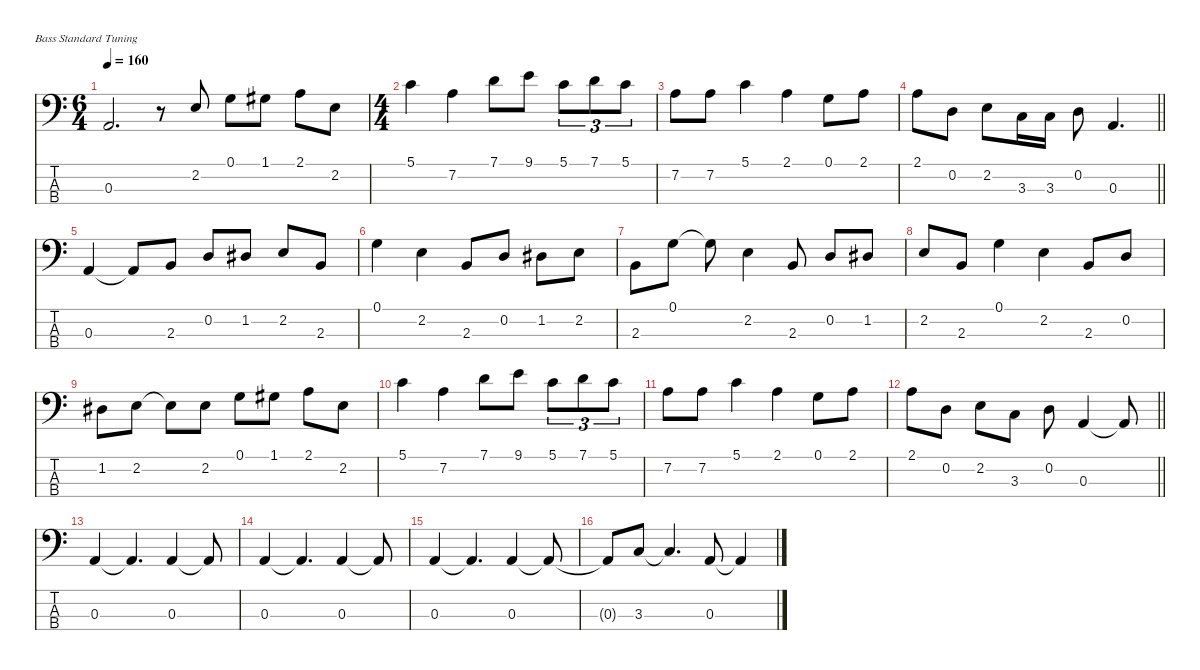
\defaultSystemsLayout 4
\hideDynamics
\bracketExtendMode nobrackets
\singleTrackTrackNamePolicy hidden
\multiTrackTrackNamePolicy hidden
\firstSystemTrackNameMode fullname
\firstSystemTrackNameOrientation horizontal
\otherSystemsTrackNameOrientation horizontal
\track ("Bass" "el.bs.") {defaultSystemsLayout 8 instrument electricbassfinger}
\staff {score tabs}
\tuning (G2 D2 A1 E1)
\ts (6 4)
\tempo 160
\clef f4
\ks c
0.3{t}.2{d dy f beam Up} r.8{beam Up} 2.2.8{beam Down} 0.1.8{beam Down} 1.1{acc #}.8{beam Down} 2.1.8{beam Down} 2.2.8{beam Down} |
\ts (4 4)
5.1.4{beam Down} 7.2.4{beam Down} 7.1.8{beam Down} 9.1.8{beam Down} 5.1.8{tu (3 2) beam Down} 7.1.8{tu (3 2) beam Down} 5.1.8{tu (3 2) beam Down} |
7.2.8{beam Down} 7.2.8{beam Down} 5.1.4{beam Down} 2.1.4{beam Down} 0.1.8{beam Down} 2.1.8{beam Down} |
\barLineRight lightlight
2.1.8{beam Down} 0.2.8{beam Down} 2.2.8{beam Down} 3.3.16{beam Down} 3.3.16{beam Down} 0.2.8{beam Down} 0.3.4{d beam Up} |
0.3.4{beam Up} 0.3{t}.8{beam Up} 2.3.8{beam Up} 0.2.8{beam Up} 1.2{acc #}.8{beam Up} 2.2.8{beam Up} 2.3.8{beam Up} |
0.1.4{beam Down} 2.2.4{beam Down} 2.3.8{beam Up} 0.2.8{beam Up} 1.2{acc #}.8{beam Down} 2.2.8{beam Down} |
2.3.8{beam Down} 0.1.8{beam Down} 0.1{t}.8{beam Down} 2.2.4{beam Down} 2.3.8{beam Up} 0.2.8{beam Up} 1.2{acc #}.8{beam Up} |
2.2.8{beam Up} 2.3.8{beam Up} 0.1.4{beam Down} 2.2.4{beam Down} 2.3.8{beam Up} 0.2.8{beam Up} |
1.2{acc #}.8{beam Down} 2.2.8{beam Down} 2.2{t}.8{beam Down} 2.2.8{beam Down} 0.1.8{beam Down} 1.1{acc #}.8{beam Down} 2.1.8{beam Down} 2.2.8{beam Down} |
5.1.4{beam Down} 7.2.4{beam Down} 7.1.8{beam Down} 9.1.8{beam Down} 5.1.8{tu (3 2) beam Down} 7.1.8{tu (3 2) beam Down} 5.1.8{tu (3 2) beam Down} |
7.2.8{beam Down} 7.2.8{beam Down} 5.1.4{beam Down} 2.1.4{beam Down} 0.1.8{beam Down} 2.1.8{beam Down} |
\barLineRight lightlight
2.1.8{beam Down} 0.2.8{beam Down} 2.2.8{beam Down} 3.3.8{beam Down} 0.2.8{beam Down} 0.3.4{beam Up} 0.3{t}.8{beam Up} |
0.3.4{beam Up} 0.3{t}.4{d beam Up} 0.3.4{beam Up} 0.3{t}.8{beam Up} |
0.3.4{beam Up} 0.3{t}.4{d beam Up} 0.3.4{beam Up} 0.3{t}.8{beam Up} |
0.3.4{beam Up} 0.3{t}.4{d beam Up} 0.3.4{beam Up} 0.3{t}.8{beam Up} |
0.3{t}.8{beam Up} 3.3.8{beam Up} 3.3{t}.4{d beam Up} 0.3.8{beam Up} 0.3{t}.4{beam Up}
